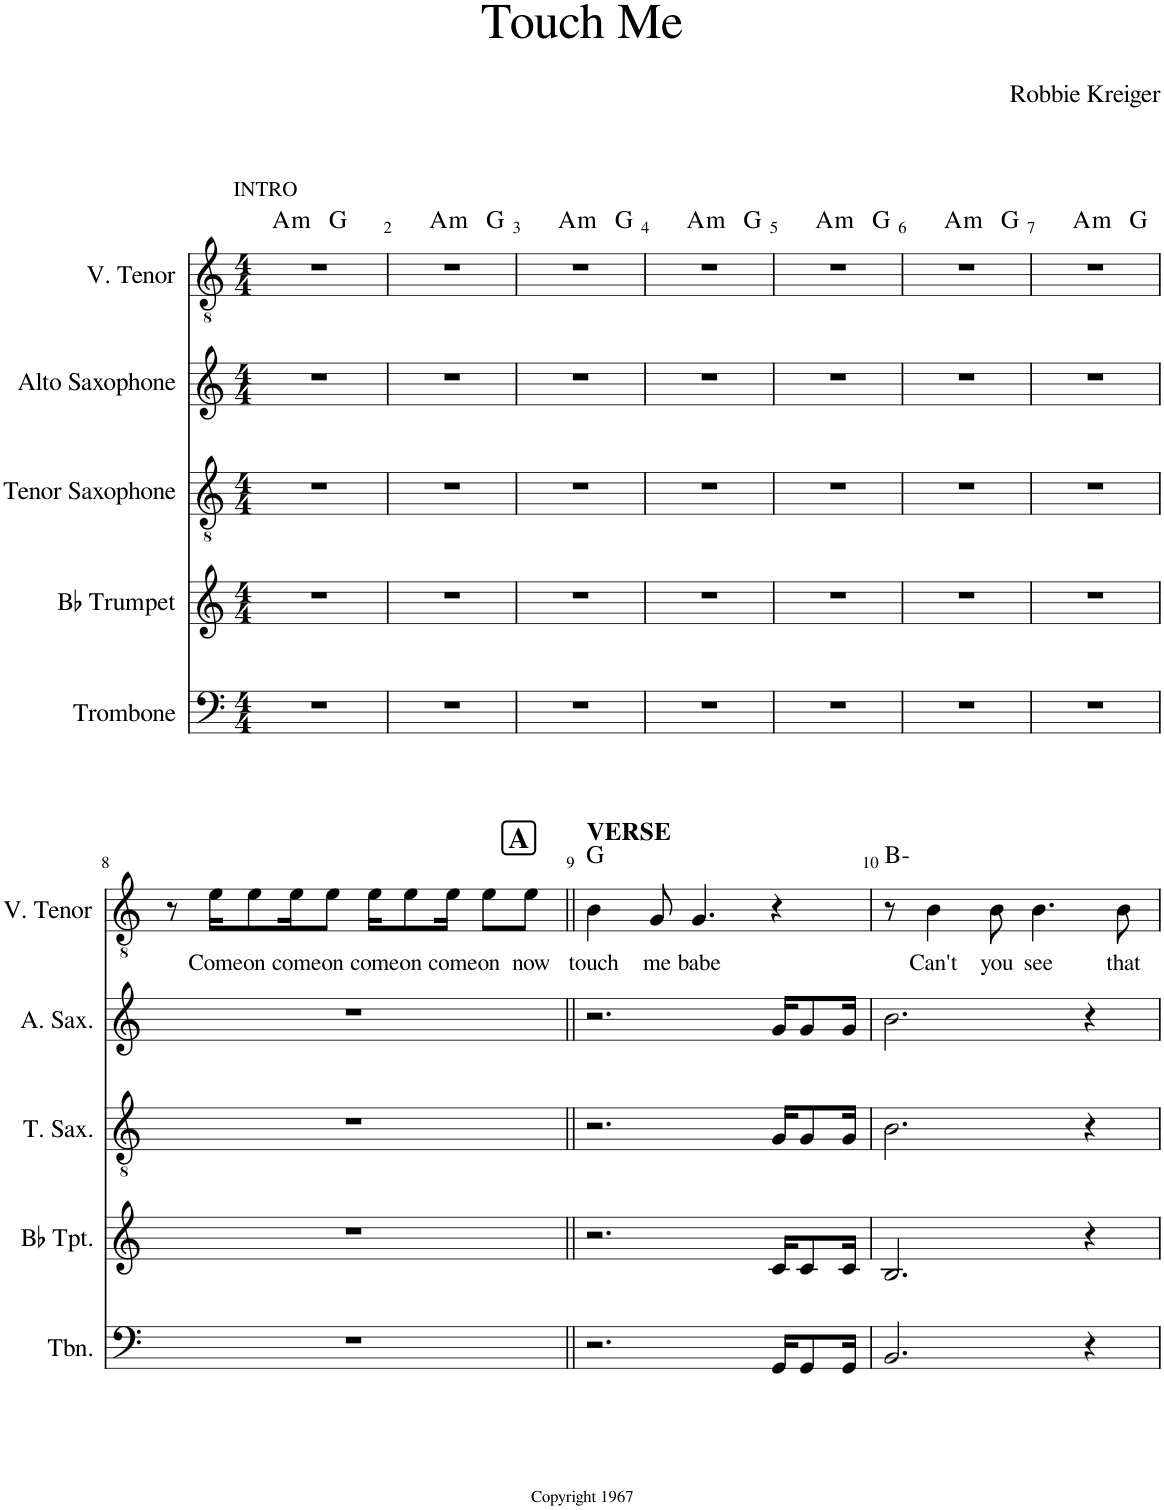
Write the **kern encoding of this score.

**kern	**kern	**kern	**kern	**kern	**text	**harte
*part5	*part4	*part3	*part2	*part1	*part1	*part1
*staff5	*staff4	*staff3	*staff2	*staff1	*staff1	*
*I"Trombone	*I"Bb Trumpet	*I"Tenor Saxophone	*I"Alto Saxophone	*I"V. Tenor	*	*
*I'Tbn.	*I'Bb Tpt.	*I'T. Sax.	*I'A. Sax.	*I'V. Tenor	*	*
*clefF4	*clefG2	*clefGv2	*clefG2	*clefGv2	*	*
*	*ITrd1c2	*ITrd8c14	*ITrd5c9	*	*	*
*k[]	*k[]	*k[]	*k[]	*k[]	*	*
*M4/4	*M4/4	*M4/4	*M4/4	*M4/4	*	*
=1	=1	=1	=1	=1	=1	=1
!	!	!	!	!LO:TX:a:t=INTRO	!	!LO:H:kt=m
*	*	*	*	*^	*	*
1r	1r	1r	1r	1r	2ryy	.	A:min
.	.	.	.	.	2ryy	.	G:maj
=2	=2	=2	=2	=2	=2	=2	=2
*	*	*	*	*	*^	*	*
1r	1r	1r	1r	1r	4ryy	2.ryy	.	.
!	!	!	!	!	!	!	!	!LO:H:kt=m
.	.	.	.	.	2.ryy	.	.	A:min
.	.	.	.	.	.	4ryy	.	G:maj
=3	=3	=3	=3	=3	=3	=3	=3	=3
1r	1r	1r	1r	1r	4ryy	2.ryy	.	.
!	!	!	!	!	!	!	!	!LO:H:kt=m
.	.	.	.	.	2.ryy	.	.	A:min
.	.	.	.	.	.	4ryy	.	G:maj
=4	=4	=4	=4	=4	=4	=4	=4	=4
1r	1r	1r	1r	1r	4ryy	2.ryy	.	.
!	!	!	!	!	!	!	!	!LO:H:kt=m
.	.	.	.	.	2.ryy	.	.	A:min
.	.	.	.	.	.	4ryy	.	G:maj
=5	=5	=5	=5	=5	=5	=5	=5	=5
1r	1r	1r	1r	1r	4ryy	2.ryy	.	.
!	!	!	!	!	!	!	!	!LO:H:kt=m
.	.	.	.	.	2.ryy	.	.	A:min
.	.	.	.	.	.	4ryy	.	G:maj
=6	=6	=6	=6	=6	=6	=6	=6	=6
1r	1r	1r	1r	1r	4ryy	2.ryy	.	.
!	!	!	!	!	!	!	!	!LO:H:kt=m
.	.	.	.	.	2.ryy	.	.	A:min
.	.	.	.	.	.	4ryy	.	G:maj
=7	=7	=7	=7	=7	=7	=7	=7	=7
1r	1r	1r	1r	1r	4ryy	2.ryy	.	.
!	!	!	!	!	!	!	!	!LO:H:kt=m
.	.	.	.	.	2.ryy	.	.	A:min
.	.	.	.	.	.	4ryy	.	G:maj
*	*	*	*	*v	*v	*v	*	*
!!LO:LB:g=z
=8	=8	=8	=8	=8	=8	=8
1r	1r	1r	1r	8r	.	.
!	!	!	!	!	!LO:LY:b	!
.	.	.	.	16e\KL	Come	.
!	!	!	!	!	!LO:LY:b	!
.	.	.	.	8e\	on	.
!	!	!	!	!	!LO:LY:b	!
.	.	.	.	16e\K	come	.
!	!	!	!	!	!LO:LY:b	!
.	.	.	.	8e\J	on	.
!	!	!	!	!	!LO:LY:b	!
.	.	.	.	16e\KL	come	.
!	!	!	!	!	!LO:LY:b	!
.	.	.	.	8e\	on	.
!	!	!	!	!	!LO:LY:b	!
.	.	.	.	16e\Jk	come	.
!	!	!	!	!	!LO:LY:b	!
.	.	.	.	8e\L	on	.
!	!	!	!	!	!LO:LY:b	!
.	.	.	.	8e\J	now	.
!!LO:REH:place=s1:a:B:cj:fs=14:t=A
=9||	=9||	=9||	=9||	=9||	=9||	=9||
!	!	!	!	!LO:TX:a:B:t=VERSE	!	!
!	!	!	!	!	!LO:LY:b	!
2.r	2.r	2.r	2.r	4B\	touch	G:maj
!	!	!	!	!	!LO:LY:b	!
.	.	.	.	8G/	me	.
!	!	!	!	!	!LO:LY:b	!
.	.	.	.	4.G/	babe	.
16GG/KL	16c/KL	16G/KL	16g/KL	4r	.	.
8GG/	8c/	8G/	8g/	.	.	.
16GG/Jk	16c/Jk	16G/Jk	16g/Jk	.	.	.
=10	=10	=10	=10	=10	=10	=10
2.BB/	2.B/	2.B\	2.b\	8r	.	B:min
!	!	!	!	!	!LO:LY:b	!
.	.	.	.	4B\	Can't	.
!	!	!	!	!	!LO:LY:b	!
.	.	.	.	8B\	you	.
!	!	!	!	!	!LO:LY:b	!
.	.	.	.	4.B\	see	.
4r	4r	4r	4r	.	.	.
!	!	!	!	!	!LO:LY:b	!
.	.	.	.	8B\	that	.
=	=	=	=	=	=	=
*-	*-	*-	*-	*-	*-	*-
